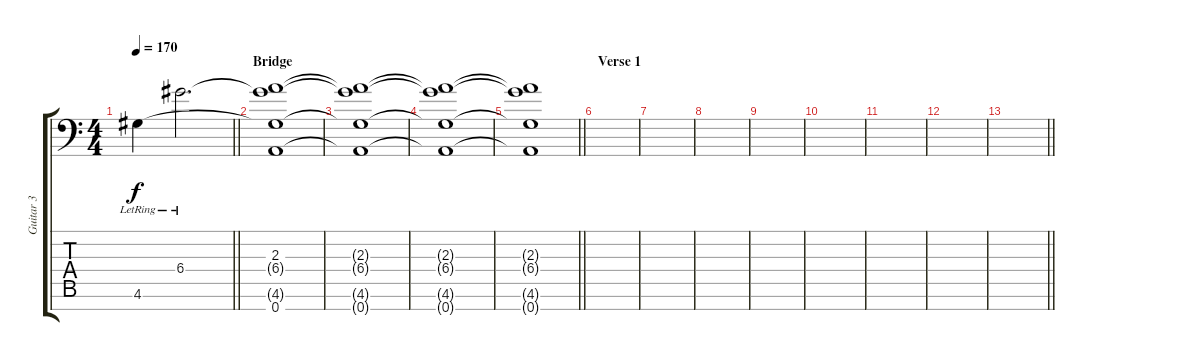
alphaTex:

\track ("Guitar 3" "Guitar 3") {instrument overdrivenguitar}
\staff {score tabs}
\tuning (E4 B3 G3 D3 A2 E2 A1) {hide}
\ts (4 4)
\tempo 170
\clef f4
\barLineRight lightlight
\ks c
4.6{lr}.4{dy f} 6.4{lr}.2{d} |
\section ("" "Bridge")
(2.3{t} 6.4{t} 4.6{t} 0.7{t}).1{volume 2} |
(2.3{t} 6.4{t} 4.6{t} 0.7{t}).1 |
(2.3{t} 6.4{t} 4.6{t} 0.7{t}).1 |
\barLineRight lightlight
(2.3{t} 6.4{t} 4.6{t} 0.7{t}).1 |
\section ("" "Verse 1")
|
|
|
|
|
|
|
\barLineRight lightlight
